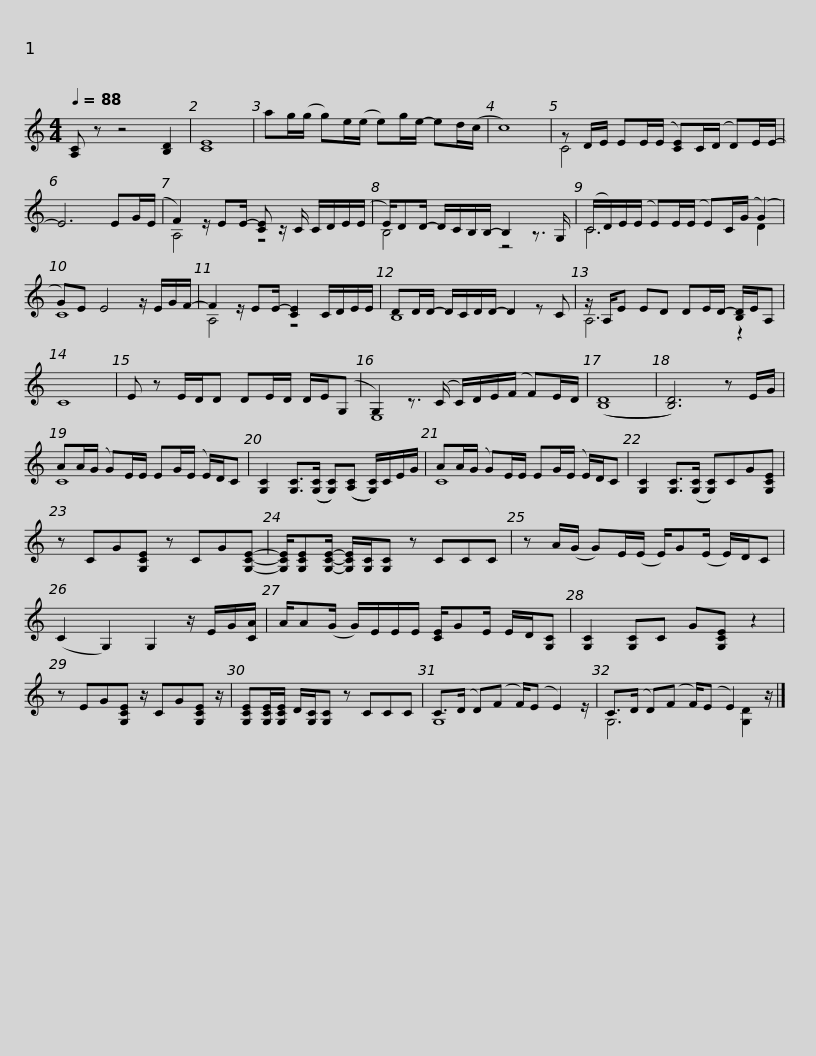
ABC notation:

X:1
%%score ( 1 2 )
L:1/8
Q:1/4=88
M:4/4
I:linebreak $
K:C
V:1 treble
V:2 treble
V:1
 [A,C] z z4 [B,D]2 | [CE]8 | ag/(g/ g)e/(e/ e)g/e/- ed/(c/ | c8) | z D/E/ EE/(E/ [CE])C/(D/ D)E/E/- | %5
 E6 EG/(E/ |$ F2) z/ EE/- [CE] z/ C/ C/D/E/(E/ | E/)DD/- D/C/B,/B,/- B,2 z3/2 G,/ | (C/D/)E/(E/ E)E/(E/ E)C/(G/ (G2) | G)E E4 z/ E/G/F/- |$ %10
 F2 z/ EE/- [CE]2 C/D/E/E/ | DD/D/- D/C/D/D/- D2 z C | z/ A,/E ED DE/D/- [B,D]/E/A, | C8 | E z E/D/D DE/D/ D/E/(G, |$ %15
 G,2) z3/2 (C/ C/)D/E/(F/ F)E/D/ | (([B,D]8 | [B,D]6)) z E/G/ | AA/(G/ G)E/E/ EG/(E/ E/)D/C | [G,C]2 [G,C]>(([G,C] [G,C]))(([A,C] [G,C]/))C/E/G/ |$ %20
 AA/(G/ G)E/E/ EG/(E/ E/)D/C | [G,C]2 [G,C]>(([G,C] [G,C]))CG[G,CE] | z CG[G,CE] z CG[G,CE]- | [G,CE]/[G,CE][G,CE]/- [G,CE]/[G,C]/[G,C] z CCC |$ z A/(G/ G)E/(E/ E/)G(E/ E/)D/C | %25
 (C2 G,2) G,2 z/ E/G/[CA]/ | A/A(G/ G/)E/E/E/ [CE]/GE/ E/D/[G,C] | [G,C]2 [G,C]C G[G,CE] z2 | z EG[G,CE] z/ CG[G,CE] z/ |$ [G,CE][G,CE]/[G,CE]/ D/[G,C]/[G,C] z CCC | %30
 C>(D D)(F F/)(E E2) z/ | C>(D D)(F F/)(E E2) z/ |] %32
V:2
 x8 | x8 | x8 | x8 | C4 x4 | %5
 x8 |$ A,4 z4 | B,4 z4 | C6 D2 | C8 |$ %10
 A,4 z4 | B,8 | A,6 z2 | x8 | x8 |$ %15
 E,8 | x8 | x8 | C8 | x8 |$ %20
 C8 | x8 | x8 | x8 |$ x8 | %25
 x8 | x8 | x8 | x8 |$ x8 | %30
 G,8 | G,6 [G,D]2 |] %32
